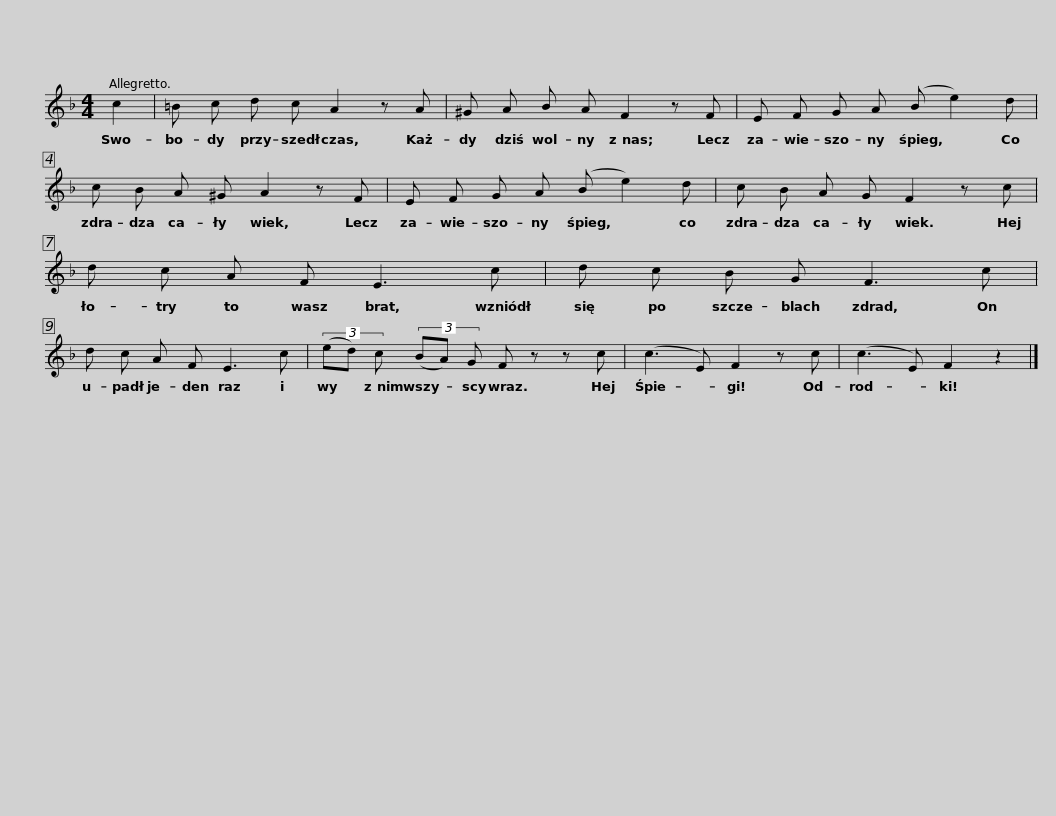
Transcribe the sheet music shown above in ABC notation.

X:1
L:1/8
M:4/4
I:linebreak $
K:F
V:1 treble
V:1
 c2 | =B c d c A2 z A | ^G A B A F2 z F | E F G A (B e2) d |$ c B A ^G A2 z F | %5
 E F G A (B e2) d | c B A G F2 z c |$ d c A F E3 c | d c B G F3 c | d c A F E3 c |$ %10
 (3(ed) c (3(BA) G F z z c | (c3 E) F2 z c | (c3 E) F2 z2 |] %13
